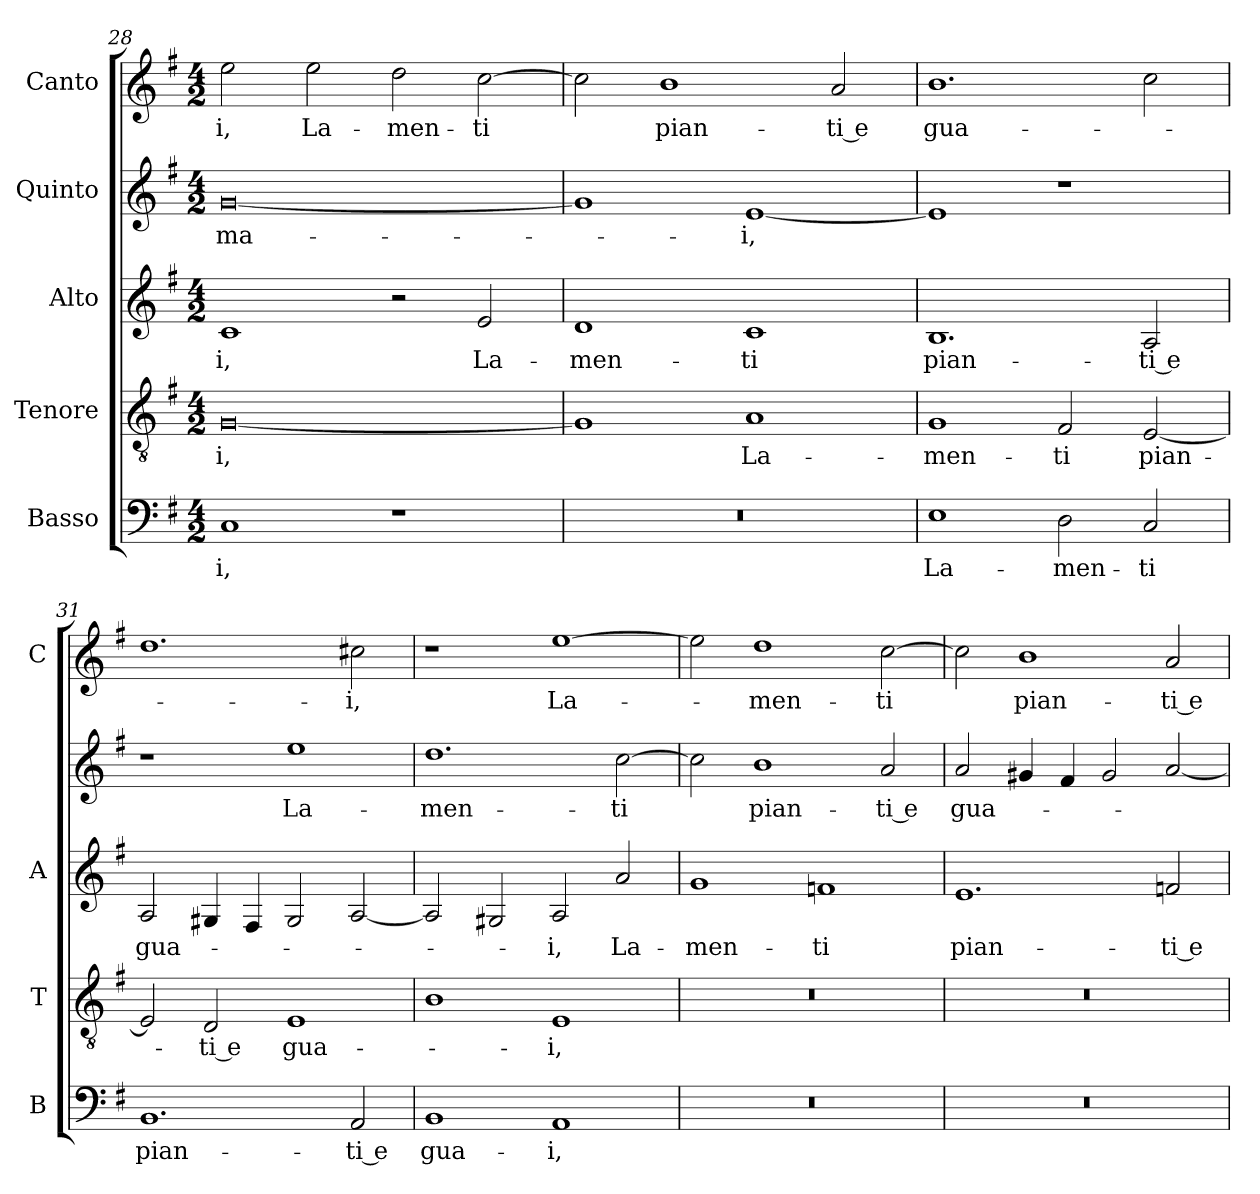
**kern	**text	**kern	**text	**kern	**text	**kern	**text	**kern	**text
*part5	*part5	*part4	*part4	*part3	*part3	*part2	*part2	*part1	*part1
*staff5	*staff5	*staff4	*staff4	*staff3	*staff3	*staff2	*staff2	*staff1	*staff1
*I"Basso	*	*I"Tenore	*	*I"Alto	*	*I"Quinto	*	*I"Canto	*
*I'B	*	*I'T	*	*I'A	*	*	*	*I'C	*
*clefF4	*	*clefGv2	*	*clefG2	*	*clefG2	*	*clefG2	*
*k[f#]	*	*k[f#]	*	*k[f#]	*	*k[f#]	*	*k[f#]	*
*G:	*	*G:	*	*G:	*	*G:	*	*G:	*
*M4/2	*	*M4/2	*	*M4/2	*	*M4/2	*	*M4/2	*
=28	=28	=28	=28	=28	=28	=28	=28	=28	=28
!	!LO:LY:b	!	!LO:LY:b	!	!LO:LY:b	!	!LO:LY:b	!	!LO:LY:b
1C	-i,	[0G	-i,	1c	-i,	[0g	-ma-	2ee\	-i,
!	!	!	!	!	!	!	!	!	!LO:LY:b
.	.	.	.	.	.	.	.	2ee\	La-
!	!	!	!	!	!	!	!	!	!LO:LY:b
1r	.	.	.	2r	.	.	.	2dd\	-men-
!	!	!	!	!	!LO:LY:b	!	!	!	!LO:LY:b
.	.	.	.	2e/	La-	.	.	[2cc\	-ti
=29	=29	=29	=29	=29	=29	=29	=29	=29	=29
!	!	!	!	!	!LO:LY:b	!	!	!	!
0r	.	1G]	.	1d	-men-	1g]	.	2cc\]	.
!	!	!	!	!	!	!	!	!	!LO:LY:b
.	.	.	.	.	.	.	.	1b	pian-
!	!	!	!LO:LY:b	!	!LO:LY:b	!	!LO:LY:b	!	!
.	.	1A	La-	1c	-ti	[1e	-i,	.	.
!	!	!	!	!	!	!	!	!	!LO:LY:b
.	.	.	.	.	.	.	.	2a/	-ti e
=30	=30	=30	=30	=30	=30	=30	=30	=30	=30
!	!LO:LY:b	!	!LO:LY:b	!	!LO:LY:b	!	!	!	!LO:LY:b
1E	La-	1G	-men-	1.B	pian-	1e]	.	1.b	gua-
!	!LO:LY:b	!	!LO:LY:b	!	!	!	!	!	!
2D\	-men-	2F#/	-ti	.	.	1r	.	.	.
!	!LO:LY:b	!	!LO:LY:b	!	!LO:LY:b	!	!	!	!
2C/	-ti	[2E/	pian-	2A/	-ti e	.	.	2cc\	.
!!LO:PB:g=z
=31	=31	=31	=31	=31	=31	=31	=31	=31	=31
!	!LO:LY:b	!	!	!	!LO:LY:b	!	!	!	!
1.BB	pian-	2E/]	.	2A/	gua-	1r	.	1.dd	.
!	!	!	!LO:LY:b	!	!	!	!	!	!
.	.	2D/	-ti e	4G#X/	.	.	.	.	.
.	.	.	.	4F#/	.	.	.	.	.
!	!	!	!LO:LY:b	!	!	!	!LO:LY:b	!	!
.	.	1E	gua-	2G#/	.	1ee	La-	.	.
!	!LO:LY:b	!	!	!	!	!	!	!	!LO:LY:b
2AA/	-ti e	.	.	[2A/	.	.	.	2cc#X\	-i,
=32	=32	=32	=32	=32	=32	=32	=32	=32	=32
!	!LO:LY:b	!	!	!	!	!	!LO:LY:b	!	!
1BB	gua-	1B	.	2A/]	.	1.dd	-men-	1r	.
.	.	.	.	2G#X/	.	.	.	.	.
!	!LO:LY:b	!	!LO:LY:b	!	!LO:LY:b	!	!	!	!LO:LY:b
1AA	-i,	1E	-i,	2A/	-i,	.	.	[1ee	La-
!	!	!	!	!	!LO:LY:b	!	!LO:LY:b	!	!
.	.	.	.	2a/	La-	[2cc\	-ti	.	.
=33	=33	=33	=33	=33	=33	=33	=33	=33	=33
!	!	!	!	!	!LO:LY:b	!	!	!	!
0r	.	0r	.	1g	-men-	2cc\]	.	2ee\]	.
!	!	!	!	!	!	!	!LO:LY:b	!	!LO:LY:b
.	.	.	.	.	.	1b	pian-	1dd	-men-
!	!	!	!	!	!LO:LY:b	!	!	!	!
.	.	.	.	1fn	-ti	.	.	.	.
!	!	!	!	!	!	!	!LO:LY:b	!	!LO:LY:b
.	.	.	.	.	.	2a/	-ti e	[2cc\	-ti
=34	=34	=34	=34	=34	=34	=34	=34	=34	=34
!	!	!	!	!	!LO:LY:b	!	!LO:LY:b	!	!
0r	.	0r	.	1.e	pian-	2a/	gua-	2cc\]	.
!	!	!	!	!	!	!	!	!	!LO:LY:b
.	.	.	.	.	.	4g#X/	.	1b	pian-
.	.	.	.	.	.	4f#/	.	.	.
.	.	.	.	.	.	2g#/	.	.	.
!	!	!	!	!	!LO:LY:b	!	!	!	!LO:LY:b
.	.	.	.	2fn/	-ti e	[2a/	.	2a/	-ti e
=	=	=	=	=	=	=	=	=	=
*-	*-	*-	*-	*-	*-	*-	*-	*-	*-
